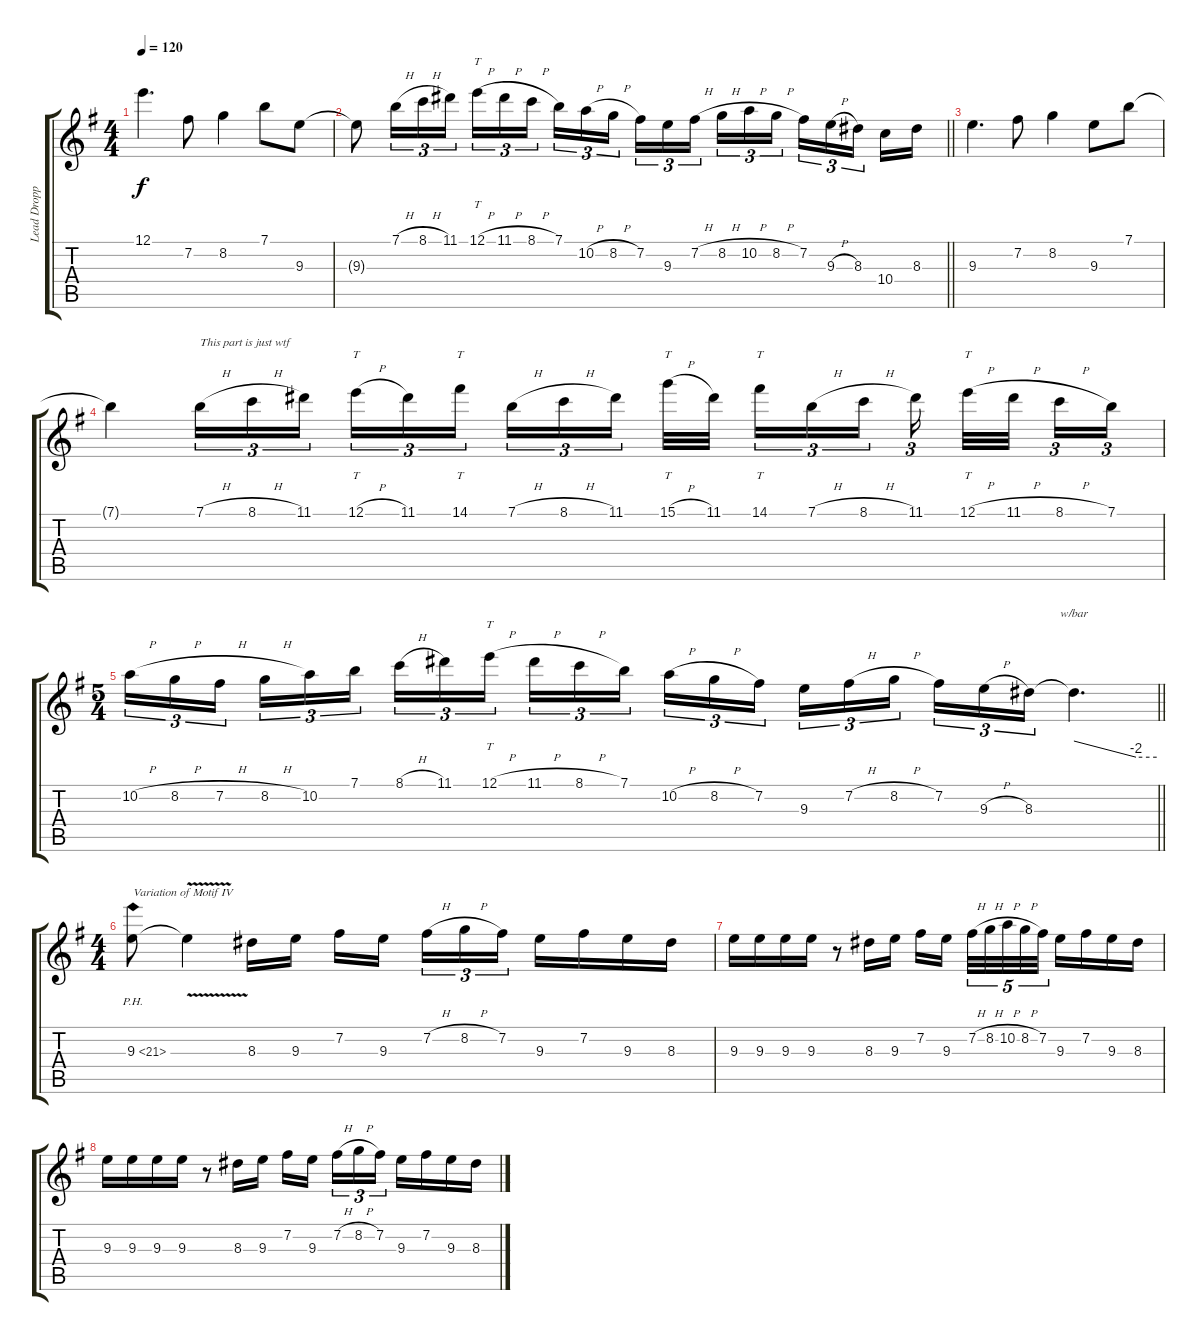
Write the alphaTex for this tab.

\track ("Lead Dropped D " "Lead Dropp") {instrument distortionguitar}
\staff {score tabs}
\tuning (E4 B3 G3 D3 A2 D2) {hide}
\ts (4 4)
\tempo 120
\clef g2
\ks eminor
12.1.4{d dy f} 7.2.8 8.2.4 7.1.8 9.3.8 |
\barLineRight lightlight
9.3{t}.8 7.1{h}.16{tu (3 2)} 8.1{h}.16{tu (3 2)} 11.1.16{tu (3 2)} 12.1{h}.16{tt tu (3 2)} 11.1{h}.16{tu (3 2)} 8.1{h}.16{tu (3 2) beam splitsecondary} 7.1.16{tu (3 2)} 10.2{h}.16{tu (3 2)} 8.2{h}.16{tu (3 2)} 7.2.16{tu (3 2)} 9.3.16{tu (3 2)} 7.2{h}.16{tu (3 2) beam splitsecondary} 8.2{h}.16{tu (3 2)} 10.2{h}.16{tu (3 2)} 8.2{h}.16{tu (3 2)} 7.2.16{tu (3 2)} 9.3{h}.16{tu (3 2)} 8.3.16{tu (3 2) beam splitsecondary} 10.4.16 8.3.16 |
9.3.4{d} 7.2.8 8.2.4 9.3.8 7.1.8 |
7.1{t}.4 7.1{h}.16{tu (3 2) txt "This part is just wtf"} 8.1{h}.16{tu (3 2)} 11.1.16{tu (3 2) beam splitsecondary} 12.1{h}.16{tt tu (3 2)} 11.1.16{tu (3 2)} 14.1.16{tt tu (3 2)} 7.1{h}.16{tu (3 2)} 8.1{h}.16{tu (3 2)} 11.1.16{tu (3 2) beam splitsecondary} 15.1{h}.32{tt} 11.1.32{beam splitsecondary} 14.1.16{tt tu (3 2)} 7.1{h}.16{tu (3 2)} 8.1{h}.16{tu (3 2) beam splitsecondary} 11.1.16{tu (3 2) beam splitsecondary} 12.1{h}.32{tt} 11.1{h}.32{beam splitsecondary} 8.1{h}.16{tu (3 2)} 7.1.16{tu (3 2)} |
\ts (5 4)
\barLineRight lightlight
10.2{h}.16{tu (3 2)} 8.2{h}.16{tu (3 2)} 7.2{h}.16{tu (3 2) beam splitsecondary} 8.2{h}.16{tu (3 2)} 10.2.16{tu (3 2)} 7.1.16{tu (3 2)} 8.1{h}.16{tu (3 2)} 11.1.16{tu (3 2)} 12.1{h}.16{tt tu (3 2) beam splitsecondary} 11.1{h}.16{tu (3 2)} 8.1{h}.16{tu (3 2)} 7.1.16{tu (3 2)} 10.2{h}.16{tu (3 2)} 8.2{h}.16{tu (3 2)} 7.2.16{tu (3 2) beam splitsecondary} 9.3.16{tu (3 2)} 7.2{h}.16{tu (3 2)} 8.2{h}.16{tu (3 2)} 7.2.16{tu (3 2)} 9.3{h}.16{tu (3 2)} 8.3.16{tu (3 2)} 8.3{t}.4{d tbe (custom default 0 0 45 -8 60 -8)} |
\ts (4 4)
\section ("" "")
9.3{ph 12}.8{txt "Variation of Motif IV"} 9.3{v t}.4 8.3.16 9.3.16 7.2.16 9.3.16{beam splitsecondary} 7.2{h}.16{tu (3 2)} 8.2{h}.16{tu (3 2)} 7.2.16{tu (3 2)} 9.3.16 7.2.16 9.3.16 8.3.16 |
9.3.16 9.3.16 9.3.16 9.3.16 r.8 8.3.16 9.3.16 7.2.16 9.3.16{beam splitsecondary} 7.2{h}.32{tu (5 4)} 8.2{h}.32{tu (5 4)} 10.2{h}.32{tu (5 4)} 8.2{h}.32{tu (5 4)} 7.2.32{tu (5 4)} 9.3.16 7.2.16 9.3.16 8.3.16 |
9.3.16 9.3.16 9.3.16 9.3.16 r.8 8.3.16 9.3.16 7.2.16 9.3.16{beam splitsecondary} 7.2{h}.16{tu (3 2)} 8.2{h}.16{tu (3 2)} 7.2.16{tu (3 2)} 9.3.16 7.2.16 9.3.16 8.3.16
